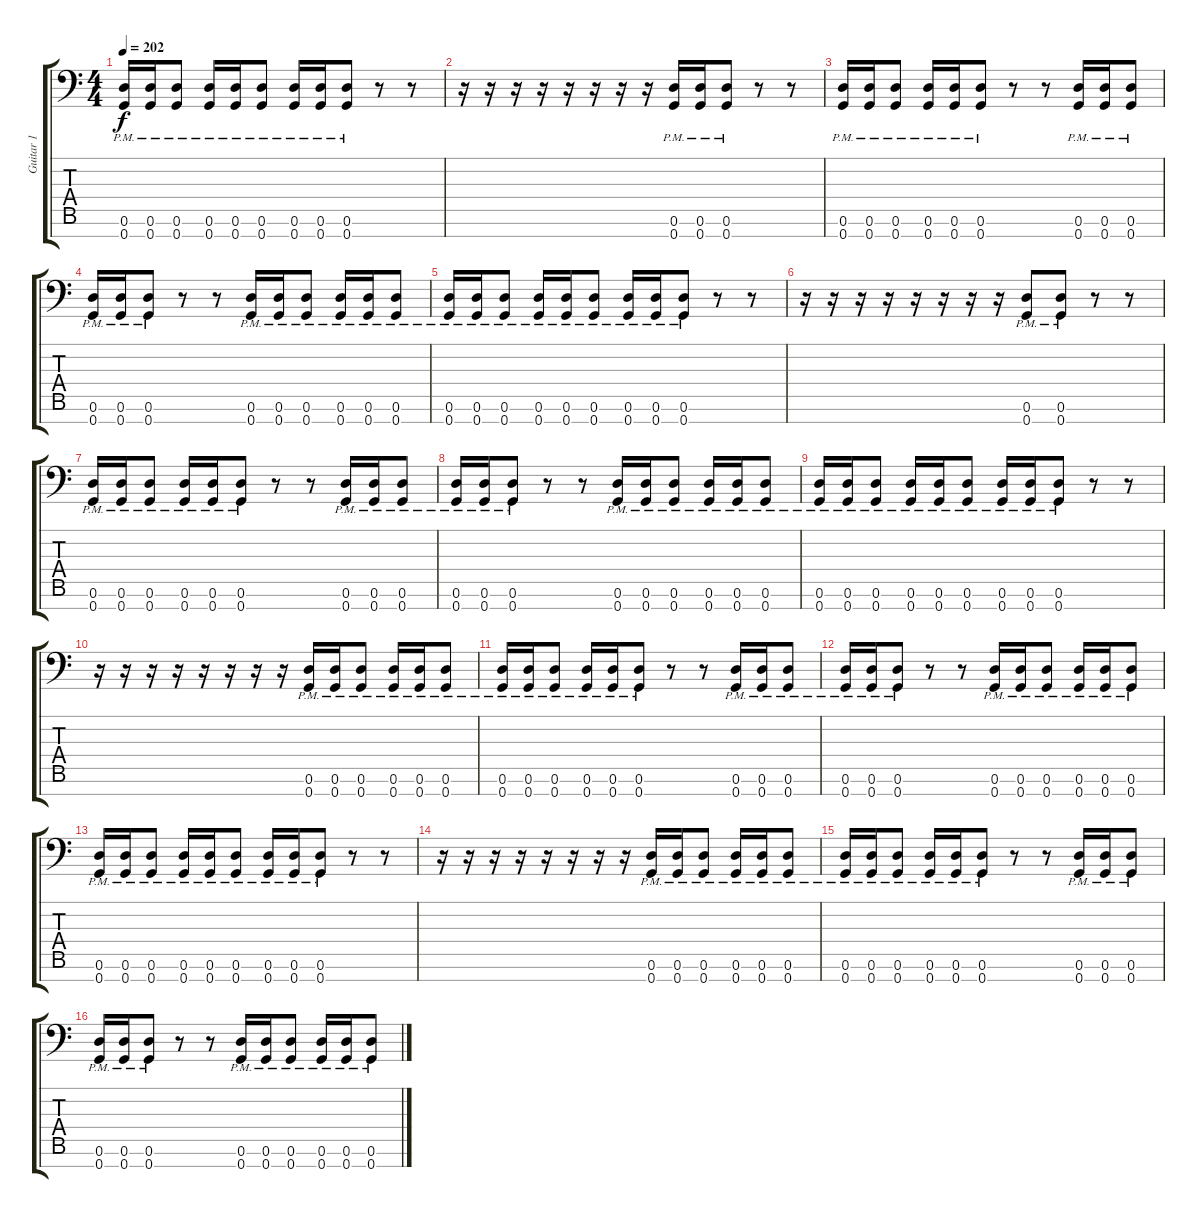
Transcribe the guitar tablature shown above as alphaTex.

\track ("Guitar 1" "Guitar 1") {instrument distortionguitar}
\staff {score tabs}
\tuning (D4 A3 F3 C3 G2 D2 G1) {hide}
\ts (4 4)
\tempo 202
\clef f4
\ks c
(0.6{pm} 0.7{pm}).16{dy f} (0.6{pm} 0.7{pm}).16 (0.6{pm} 0.7{pm}).8 (0.6{pm} 0.7{pm}).16 (0.6{pm} 0.7{pm}).16 (0.6{pm} 0.7{pm}).8 (0.6{pm} 0.7{pm}).16 (0.6{pm} 0.7{pm}).16 (0.6{pm} 0.7{pm}).8 r.8 r.8 |
r.16 r.16 r.16 r.16 r.16 r.16 r.16 r.16 (0.6{pm} 0.7{pm}).16 (0.6{pm} 0.7{pm}).16 (0.6{pm} 0.7{pm}).8 r.8 r.8 |
(0.6{pm} 0.7{pm}).16 (0.6{pm} 0.7{pm}).16 (0.6{pm} 0.7{pm}).8 (0.6{pm} 0.7{pm}).16 (0.6{pm} 0.7{pm}).16 (0.6{pm} 0.7{pm}).8 r.8 r.8 (0.6{pm} 0.7{pm}).16 (0.6{pm} 0.7{pm}).16 (0.6{pm} 0.7{pm}).8 |
(0.6{pm} 0.7{pm}).16 (0.6{pm} 0.7{pm}).16 (0.6{pm} 0.7{pm}).8 r.8 r.8 (0.6{pm} 0.7{pm}).16 (0.6{pm} 0.7{pm}).16 (0.6{pm} 0.7{pm}).8 (0.6{pm} 0.7{pm}).16 (0.6{pm} 0.7{pm}).16 (0.6{pm} 0.7{pm}).8 |
(0.6{pm} 0.7{pm}).16 (0.6{pm} 0.7{pm}).16 (0.6{pm} 0.7{pm}).8 (0.6{pm} 0.7{pm}).16 (0.6{pm} 0.7{pm}).16 (0.6{pm} 0.7{pm}).8 (0.6{pm} 0.7{pm}).16 (0.6{pm} 0.7{pm}).16 (0.6{pm} 0.7{pm}).8 r.8 r.8 |
r.16 r.16 r.16 r.16 r.16 r.16 r.16 r.16 (0.6{pm} 0.7{pm}).8 (0.6{pm} 0.7{pm}).8 r.8 r.8 |
(0.6{pm} 0.7{pm}).16 (0.6{pm} 0.7{pm}).16 (0.6{pm} 0.7{pm}).8 (0.6{pm} 0.7{pm}).16 (0.6{pm} 0.7{pm}).16 (0.6{pm} 0.7{pm}).8 r.8 r.8 (0.6{pm} 0.7{pm}).16 (0.6{pm} 0.7{pm}).16 (0.6{pm} 0.7{pm}).8 |
(0.6{pm} 0.7{pm}).16 (0.6{pm} 0.7{pm}).16 (0.6{pm} 0.7{pm}).8 r.8 r.8 (0.6{pm} 0.7{pm}).16 (0.6{pm} 0.7{pm}).16 (0.6{pm} 0.7{pm}).8 (0.6{pm} 0.7{pm}).16 (0.6{pm} 0.7{pm}).16 (0.6{pm} 0.7{pm}).8 |
(0.6{pm} 0.7{pm}).16 (0.6{pm} 0.7{pm}).16 (0.6{pm} 0.7{pm}).8 (0.6{pm} 0.7{pm}).16 (0.6{pm} 0.7{pm}).16 (0.6{pm} 0.7{pm}).8 (0.6{pm} 0.7{pm}).16 (0.6{pm} 0.7{pm}).16 (0.6{pm} 0.7{pm}).8 r.8 r.8 |
r.16 r.16 r.16 r.16 r.16 r.16 r.16 r.16 (0.6{pm} 0.7{pm}).16 (0.6{pm} 0.7{pm}).16 (0.6{pm} 0.7{pm}).8 (0.6{pm} 0.7{pm}).16 (0.6{pm} 0.7{pm}).16 (0.6{pm} 0.7{pm}).8 |
(0.6{pm} 0.7{pm}).16 (0.6{pm} 0.7{pm}).16 (0.6{pm} 0.7{pm}).8 (0.6{pm} 0.7{pm}).16 (0.6{pm} 0.7{pm}).16 (0.6{pm} 0.7{pm}).8 r.8 r.8 (0.6{pm} 0.7{pm}).16 (0.6{pm} 0.7{pm}).16 (0.6{pm} 0.7{pm}).8 |
(0.6{pm} 0.7{pm}).16 (0.6{pm} 0.7{pm}).16 (0.6{pm} 0.7{pm}).8 r.8 r.8 (0.6{pm} 0.7{pm}).16 (0.6{pm} 0.7{pm}).16 (0.6{pm} 0.7{pm}).8 (0.6{pm} 0.7{pm}).16 (0.6{pm} 0.7{pm}).16 (0.6{pm} 0.7{pm}).8 |
(0.6{pm} 0.7{pm}).16 (0.6{pm} 0.7{pm}).16 (0.6{pm} 0.7{pm}).8 (0.6{pm} 0.7{pm}).16 (0.6{pm} 0.7{pm}).16 (0.6{pm} 0.7{pm}).8 (0.6{pm} 0.7{pm}).16 (0.6{pm} 0.7{pm}).16 (0.6{pm} 0.7{pm}).8 r.8 r.8 |
r.16 r.16 r.16 r.16 r.16 r.16 r.16 r.16 (0.6{pm} 0.7{pm}).16 (0.6{pm} 0.7{pm}).16 (0.6{pm} 0.7{pm}).8 (0.6{pm} 0.7{pm}).16 (0.6{pm} 0.7{pm}).16 (0.6{pm} 0.7{pm}).8 |
(0.6{pm} 0.7{pm}).16 (0.6{pm} 0.7{pm}).16 (0.6{pm} 0.7{pm}).8 (0.6{pm} 0.7{pm}).16 (0.6{pm} 0.7{pm}).16 (0.6{pm} 0.7{pm}).8 r.8 r.8 (0.6{pm} 0.7{pm}).16 (0.6{pm} 0.7{pm}).16 (0.6{pm} 0.7{pm}).8 |
(0.6{pm} 0.7{pm}).16 (0.6{pm} 0.7{pm}).16 (0.6{pm} 0.7{pm}).8 r.8 r.8 (0.6{pm} 0.7{pm}).16 (0.6{pm} 0.7{pm}).16 (0.6{pm} 0.7{pm}).8 (0.6{pm} 0.7{pm}).16 (0.6{pm} 0.7{pm}).16 (0.6{pm} 0.7{pm}).8
